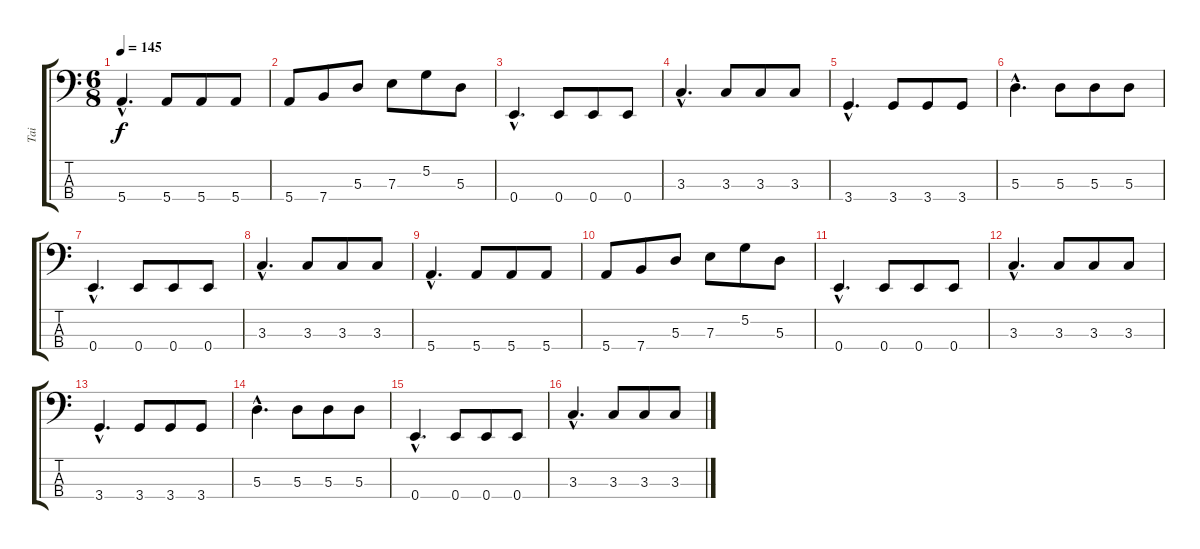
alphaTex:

\track ("Tai" "Tai") {instrument electricbassfinger}
\staff {score tabs}
\tuning (G2 D2 A1 E1) {hide}
\ts (6 8)
\tempo 145
\clef f4
\ks c
5.4{hac}.4{d dy f} 5.4.8 5.4.8 5.4.8 |
5.4.8 7.4.8 5.3.8 7.3.8 5.2.8 5.3.8 |
0.4{hac}.4{d} 0.4.8 0.4.8 0.4.8 |
3.3{hac}.4{d} 3.3.8 3.3.8 3.3.8 |
3.4{hac}.4{d} 3.4.8 3.4.8 3.4.8 |
5.3{hac}.4{d} 5.3.8 5.3.8 5.3.8 |
0.4{hac}.4{d} 0.4.8 0.4.8 0.4.8 |
3.3{hac}.4{d} 3.3.8 3.3.8 3.3.8 |
5.4{hac}.4{d} 5.4.8 5.4.8 5.4.8 |
5.4.8 7.4.8 5.3.8 7.3.8 5.2.8 5.3.8 |
0.4{hac}.4{d} 0.4.8 0.4.8 0.4.8 |
3.3{hac}.4{d} 3.3.8 3.3.8 3.3.8 |
3.4{hac}.4{d} 3.4.8 3.4.8 3.4.8 |
5.3{hac}.4{d} 5.3.8 5.3.8 5.3.8 |
0.4{hac}.4{d} 0.4.8 0.4.8 0.4.8 |
3.3{hac}.4{d} 3.3.8 3.3.8 3.3.8
